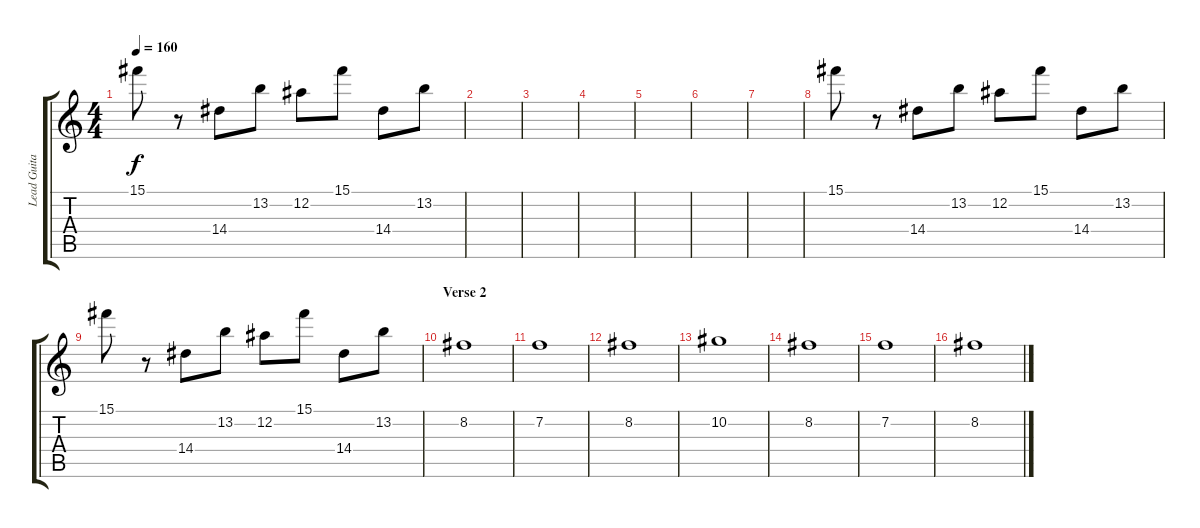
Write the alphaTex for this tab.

\track ("Lead Guitar I" "Lead Guita") {instrument overdrivenguitar}
\staff {score tabs}
\tuning (Eb4 Bb3 Gb3 Db3 Ab2 Eb2) {hide}
\ts (4 4)
\tempo 160
\clef g2
\ks c
15.1.8{dy f} r.8 14.4.8 13.2.8 12.2.8 15.1.8 14.4.8 13.2.8 |
|
|
|
|
|
|
15.1.8 r.8 14.4.8 13.2.8 12.2.8 15.1.8 14.4.8 13.2.8 |
15.1.8 r.8 14.4.8 13.2.8 12.2.8 15.1.8 14.4.8 13.2.8 |
\section ("" "Verse 2")
8.2.1 |
7.2.1 |
8.2.1 |
10.2.1 |
8.2.1 |
7.2.1 |
8.2.1
